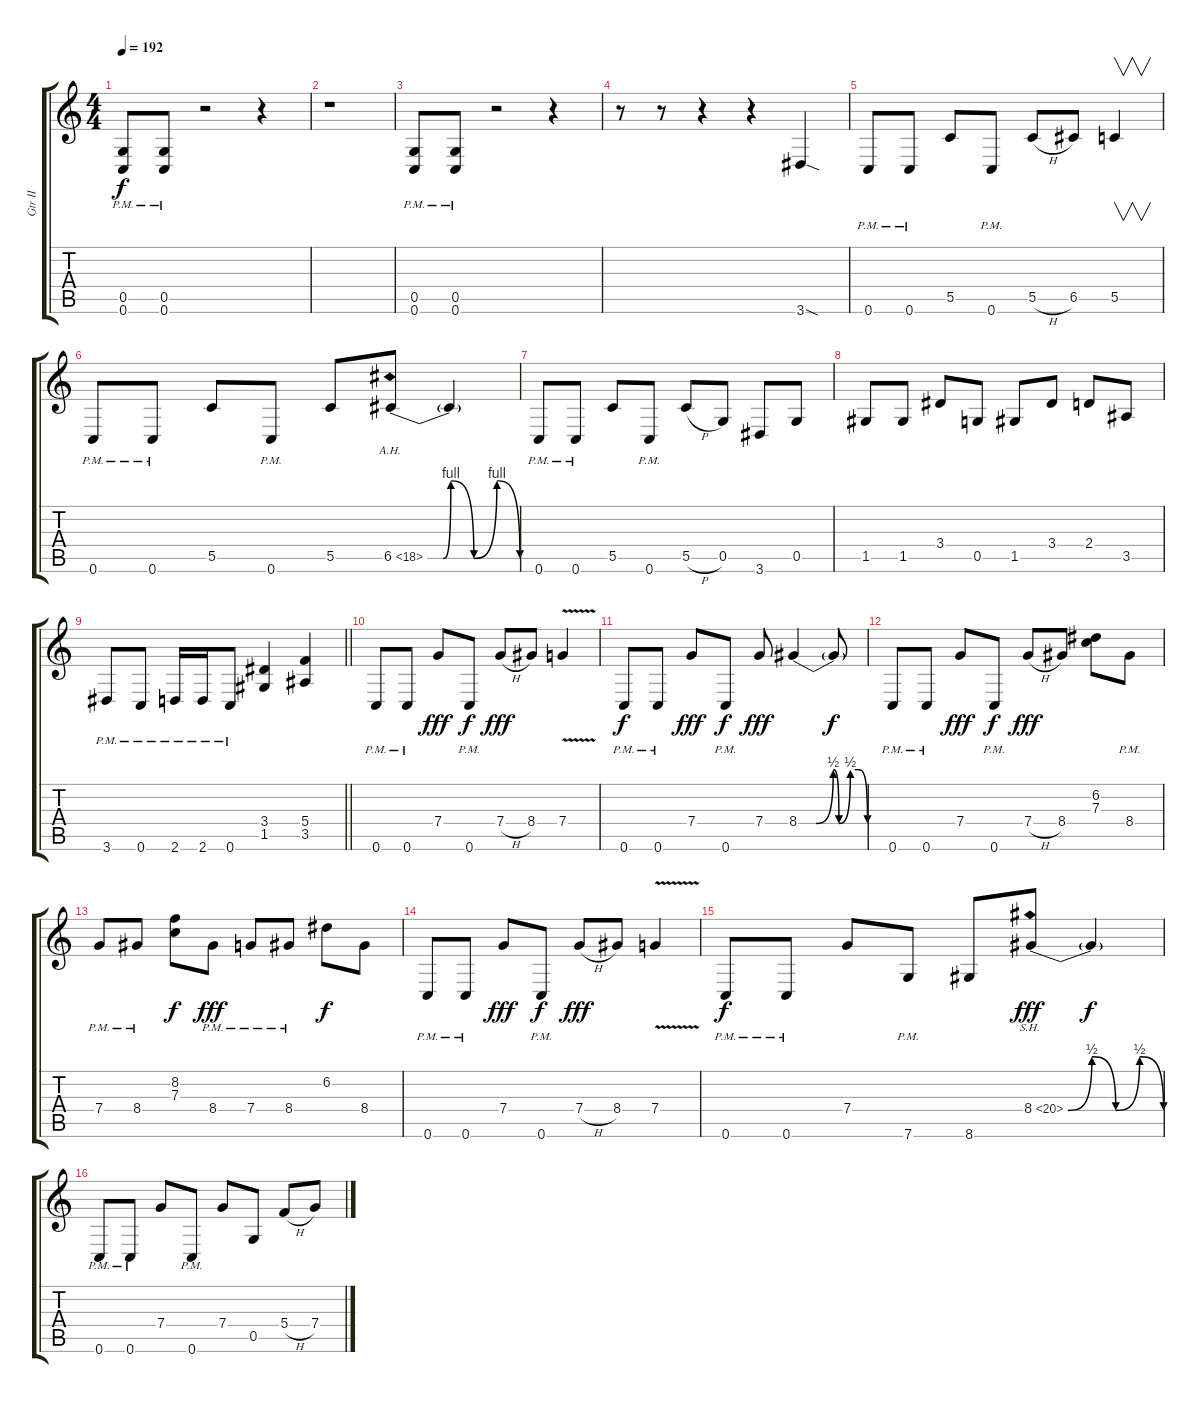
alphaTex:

\track ("Gtr II" "Gtr II") {instrument overdrivenguitar}
\staff {score tabs}
\tuning (D4 A3 F3 C3 G2 C2) {hide}
\ts (4 4)
\tempo 192
\clef g2
\ks c
(0.5{pm} 0.6{pm}).8{dy f instrument overdrivenguitar} (0.5{pm} 0.6{pm}).8 r.2 r.4 |
r.1 |
(0.5{pm} 0.6{pm}).8 (0.5{pm} 0.6{pm}).8 r.2 r.4 |
r.8 r.8 r.4 r.4 3.6{sod}.4 |
0.6{pm}.8 0.6{pm}.8 5.5.8 0.6{pm}.8 5.5{h}.8 6.5.8 5.5.4{v} |
0.6{pm}.8 0.6{pm}.8 5.5.8 0.6{pm}.8 5.5.8 6.5{be (custom 0 0 5 0 10 0 15 4 30 0 45 4 60 0) ah 12}.8 6.5{t}.4 |
0.6{pm}.8 0.6{pm}.8 5.5.8 0.6{pm}.8 5.5{h}.8 0.5.8 3.6.8 0.5.8 |
1.5.8 1.5.8 3.4.8 0.5.8 1.5.8 3.4.8 2.4.8 3.5.8 |
\barLineRight lightlight
3.6{pm}.8 0.6{pm}.8 2.6{pm}.16 2.6{pm}.16 0.6{pm}.8 (3.4 1.5).4 (5.4 3.5).4 |
0.6{pm}.8 0.6{pm}.8 7.4.8{dy fff} 0.6{pm}.8{dy f} 7.4{h}.8{dy fff} 8.4.8 7.4{v}.4 |
0.6{pm}.8{dy f} 0.6{pm}.8 7.4.8{dy fff} 0.6{pm}.8{dy f} 7.4.8{dy fff} 8.4{be (custom 0 0 15 0 30 2 35 0 45 2 52 2 60 0)}.4 8.4{t}.8{dy f} |
0.6{pm}.8 0.6{pm}.8 7.4.8{dy fff} 0.6{pm}.8{dy f} 7.4{h}.8{dy fff} 8.4.8 (6.2 7.3).8 8.4{pm}.8 |
7.4{pm}.8 8.4{pm}.8 (8.2 7.3).8{dy f} 8.4{pm}.8{dy fff} 7.4{pm}.8 8.4{pm}.8 6.2.8{dy f} 8.4.8 |
0.6{pm}.8 0.6{pm}.8 7.4.8{dy fff} 0.6{pm}.8{dy f} 7.4{h}.8{dy fff} 8.4.8 7.4{v}.4 |
0.6{pm}.8{dy f} 0.6{pm}.8 7.4.8 7.6{pm}.8 8.6.8 8.4{be (custom 0 0 15 2 30 0 45 2 60 0) sh 12}.8{dy fff} 8.4{t}.4{dy f} |
0.6{pm}.8 0.6{pm}.8 7.4.8 0.6{pm}.8 7.4.8 0.5.8 5.4{h}.8 7.4.8
